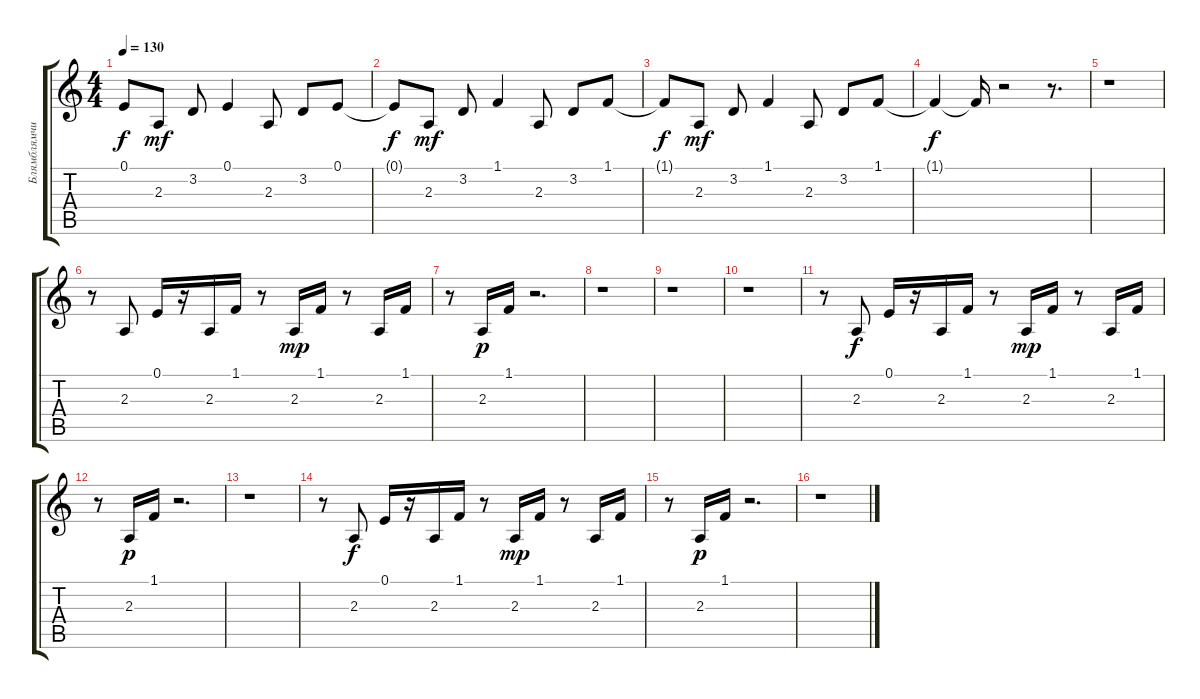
\track ("Блямблямчики" "Блямблямчи") {instrument electricpiano2}
\staff {score tabs}
\tuning (E4 B3 G3 D3 A2 E2) {hide}
\ts (4 4)
\tempo 130
\clef g2
\ks c
0.1{t}.8{dy f} 2.3.8{dy mf} 3.2.8 0.1.4 2.3.8 3.2.8 0.1.8 |
0.1{t}.8{dy f} 2.3.8{dy mf} 3.2.8 1.1.4 2.3.8 3.2.8 1.1.8 |
1.1{t}.8{dy f} 2.3.8{dy mf} 3.2.8 1.1.4 2.3.8 3.2.8 1.1.8 |
1.1{t}.4{dy f} 1.1{t}.16 r.2 r.8{d} |
r.1 |
r.8 2.3.8 0.1.16 r.16 2.3.16 1.1.16 r.8 2.3.16{dy mp} 1.1.16 r.8 2.3.16 1.1.16 |
r.8 2.3.16{dy p} 1.1.16 r.2{d} |
r.1 |
r.1 |
r.1 |
r.8 2.3.8{dy f} 0.1.16 r.16 2.3.16 1.1.16 r.8 2.3.16{dy mp} 1.1.16 r.8 2.3.16 1.1.16 |
r.8 2.3.16{dy p} 1.1.16 r.2{d} |
r.1 |
r.8 2.3.8{dy f} 0.1.16 r.16 2.3.16 1.1.16 r.8 2.3.16{dy mp} 1.1.16 r.8 2.3.16 1.1.16 |
r.8 2.3.16{dy p} 1.1.16 r.2{d} |
r.1
